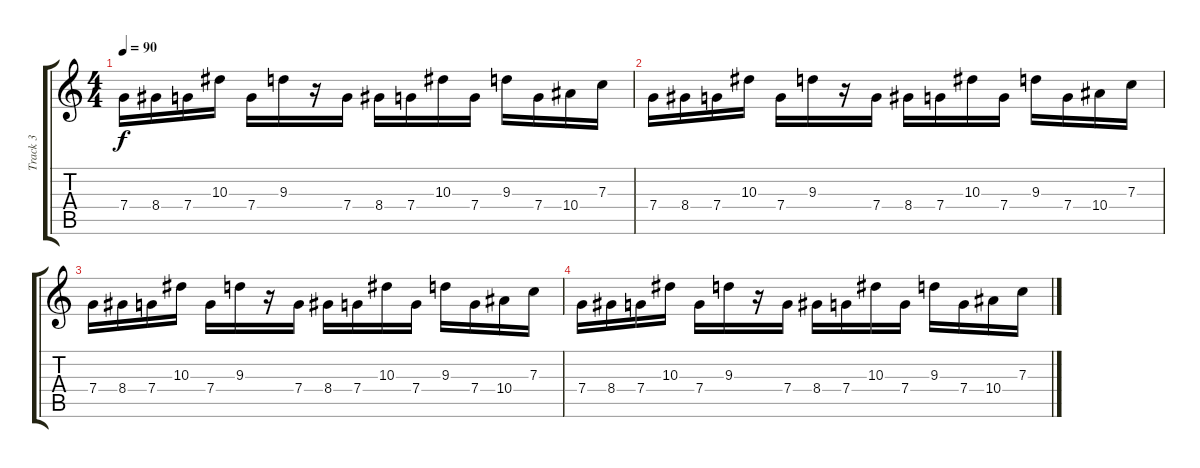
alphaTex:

\track ("Track 3" "Track 3") {instrument distortionguitar}
\staff {score tabs}
\tuning (D4 A3 F3 C3 G2 C2) {hide}
\ts (4 4)
\tempo 90
\clef g2
\ks c
7.4.16{dy f volume 8 balance 16} 8.4.16 7.4.16 10.3.16 7.4.16 9.3.16 r.16 7.4.16 8.4.16 7.4.16 10.3.16 7.4.16 9.3.16 7.4.16 10.4.16 7.3.16 |
7.4.16 8.4.16 7.4.16 10.3.16 7.4.16 9.3.16 r.16 7.4.16 8.4.16 7.4.16 10.3.16 7.4.16 9.3.16 7.4.16 10.4.16 7.3.16 |
7.4.16 8.4.16 7.4.16 10.3.16 7.4.16 9.3.16 r.16 7.4.16 8.4.16 7.4.16 10.3.16 7.4.16 9.3.16 7.4.16 10.4.16 7.3.16 |
7.4.16 8.4.16 7.4.16 10.3.16 7.4.16 9.3.16 r.16 7.4.16 8.4.16 7.4.16 10.3.16 7.4.16 9.3.16 7.4.16 10.4.16 7.3.16
